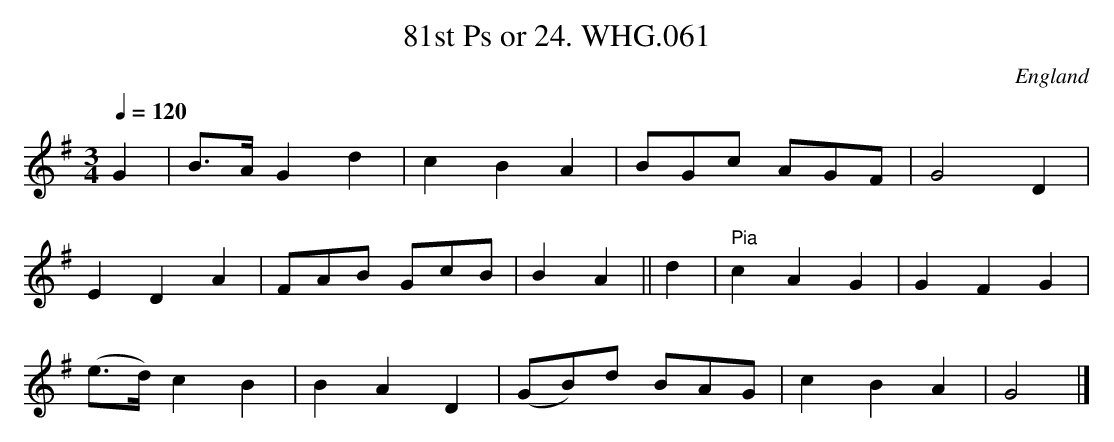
X:1
T:81st Ps or 24. WHG.061
L:1/4
M:3/4
O:England
Q:1/4=120
K:G
G|B3/4A/4 Gd|cBA|B/G/c/ A/G/F/|G2D|
EDA|F/A/B/ G/c/B/|BA||d|" Pia"cAG|GFG|
(e3/4d/4)cB|BAD|(G/B/)d/ B/A/G/|cBA|G2|]
